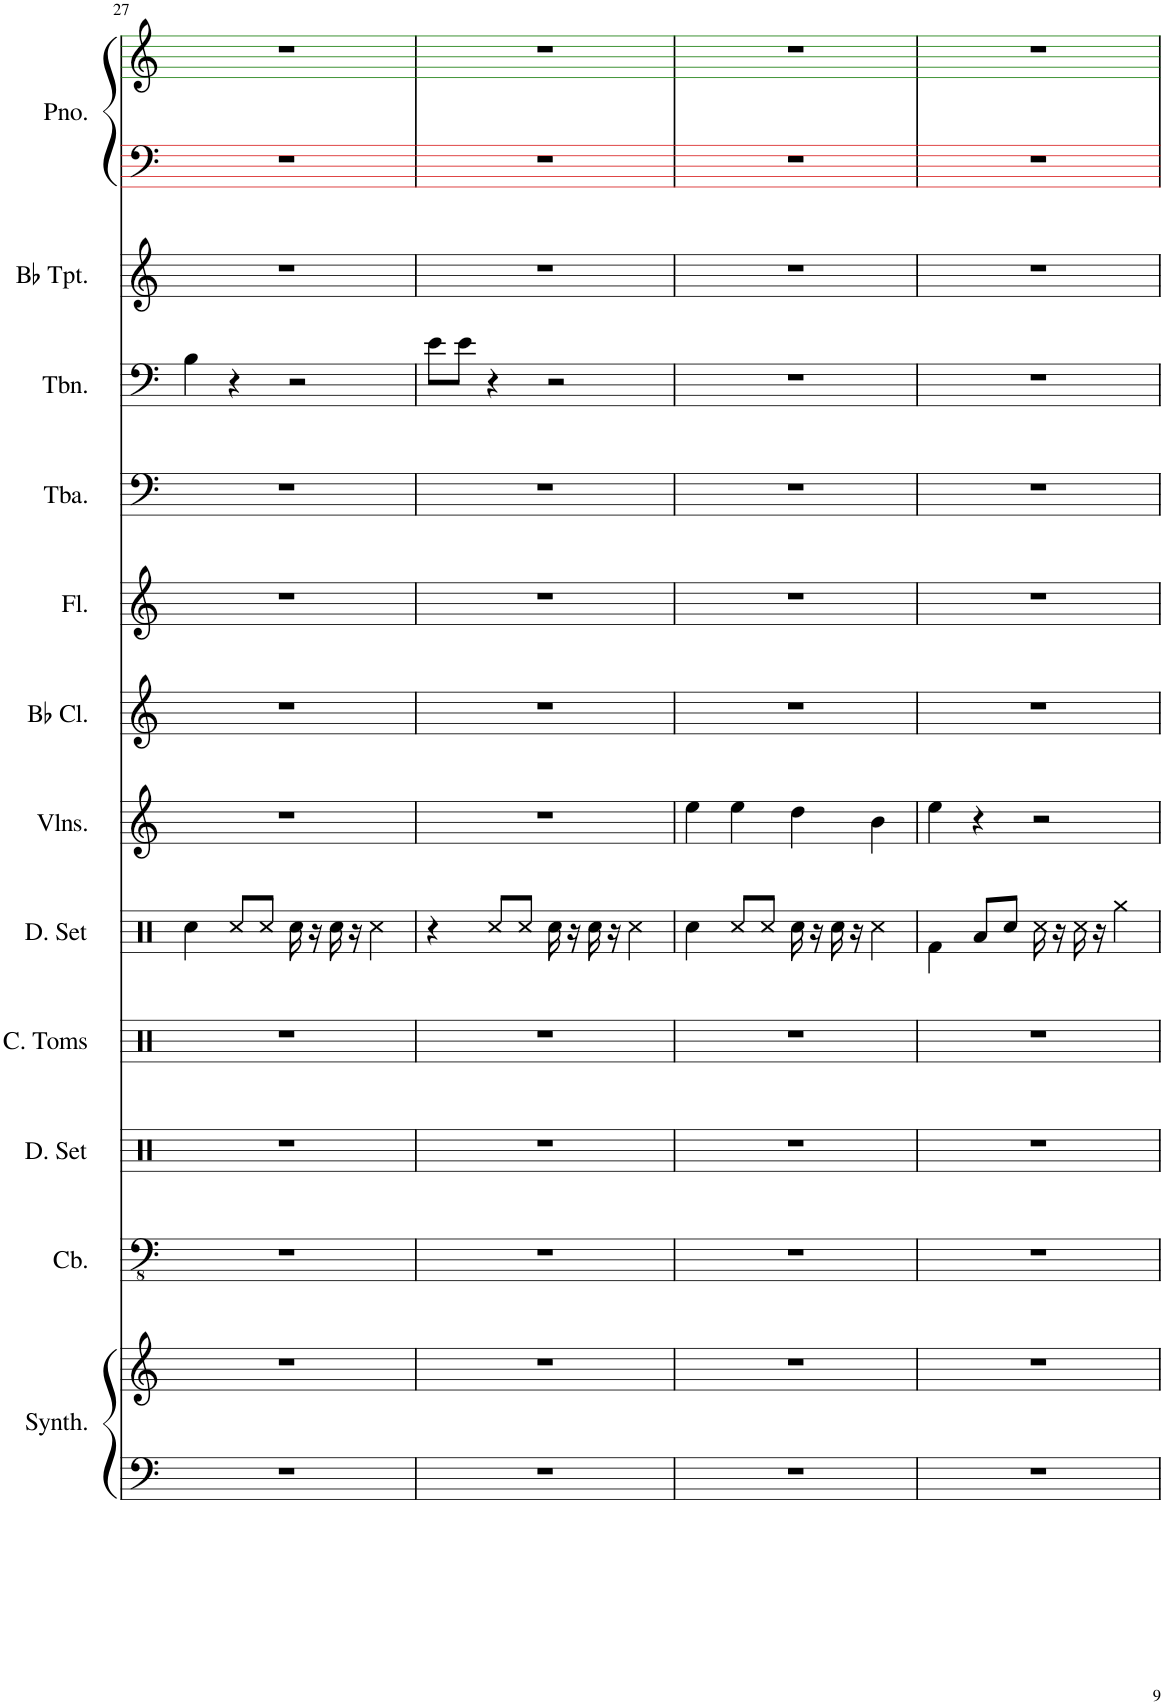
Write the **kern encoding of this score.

**kern	**kern	**kern	**kern	**kern	**kern	**kern	**kern	**kern	**kern	**kern	**kern	**kern	**kern
*part12	*part12	*part11	*part10	*part9	*part8	*part7	*part6	*part5	*part4	*part3	*part2	*part1	*part1
*staff14	*staff13	*staff12	*staff11	*staff10	*staff9	*staff8	*staff7	*staff6	*staff5	*staff4	*staff3	*staff2	*staff1
*I"Echoes Synthesizer	*	*I"Contrabass	*I"Drumset	*I"Concert Toms	*I"Drumset	*I"Violins	*I"Bb Clarinet	*I"Flute	*I"Tuba	*I"Trombone	*I"Bb Trumpet	*I"Piano	*
*I'Synth.	*	*I'Cb.	*I'D. Set	*I'C. Toms	*I'D. Set	*I'Vlns.	*I'Bb Cl.	*I'Fl.	*I'Tba.	*I'Tbn.	*I'Bb Tpt.	*I'Pno.	*
!!LO:PB:g=z
*clefF4	*clefG2	*clefFv4	*clefX	*clefX	*clefX	*clefG2	*clefG2	*clefG2	*clefF4	*clefF4	*clefG2	*clefF4	*clefG2
*	*	*ITrd7c12	*	*	*	*	*ITrd1c2	*	*	*	*ITrd1c2	*	*
*k[]	*k[]	*k[]	*k[]	*k[]	*k[]	*k[]	*k[]	*k[]	*k[]	*k[]	*k[]	*k[]	*k[]
*M4/4	*M4/4	*M4/4	*M4/4	*M4/4	*M4/4	*M4/4	*M4/4	*M4/4	*M4/4	*M4/4	*M4/4	*M4/4	*M4/4
=27	=27	=27	=27	=27	=27	=27	=27	=27	=27	=27	=27	=27	=27
1r	1r	1r	1r	1r	4Rcc\	1r	1r	1r	1r	4B\	1r	1r	1r
.	.	.	.	.	8Rcc/L	.	.	.	.	4r	.	.	.
.	.	.	.	.	8Rcc/J	.	.	.	.	.	.	.	.
.	.	.	.	.	16Rcc\	.	.	.	.	2r	.	.	.
.	.	.	.	.	16r	.	.	.	.	.	.	.	.
.	.	.	.	.	16Rcc\	.	.	.	.	.	.	.	.
.	.	.	.	.	16r	.	.	.	.	.	.	.	.
.	.	.	.	.	4Rcc\	.	.	.	.	.	.	.	.
=28	=28	=28	=28	=28	=28	=28	=28	=28	=28	=28	=28	=28	=28
1r	1r	1r	1r	1r	4r	1r	1r	1r	1r	8e\L	1r	1r	1r
.	.	.	.	.	.	.	.	.	.	8e\J	.	.	.
.	.	.	.	.	8Rcc/L	.	.	.	.	4r	.	.	.
.	.	.	.	.	8Rcc/J	.	.	.	.	.	.	.	.
.	.	.	.	.	16Rcc\	.	.	.	.	2r	.	.	.
.	.	.	.	.	16r	.	.	.	.	.	.	.	.
.	.	.	.	.	16Rcc\	.	.	.	.	.	.	.	.
.	.	.	.	.	16r	.	.	.	.	.	.	.	.
.	.	.	.	.	4Rcc\	.	.	.	.	.	.	.	.
=29	=29	=29	=29	=29	=29	=29	=29	=29	=29	=29	=29	=29	=29
1r	1r	1r	1r	1r	4Rcc\	4ee\	1r	1r	1r	1r	1r	1r	1r
.	.	.	.	.	8Rcc/L	4ee\	.	.	.	.	.	.	.
.	.	.	.	.	8Rcc/J	.	.	.	.	.	.	.	.
.	.	.	.	.	16Rcc\	4dd\	.	.	.	.	.	.	.
.	.	.	.	.	16r	.	.	.	.	.	.	.	.
.	.	.	.	.	16Rcc\	.	.	.	.	.	.	.	.
.	.	.	.	.	16r	.	.	.	.	.	.	.	.
.	.	.	.	.	4Rcc\	4b\	.	.	.	.	.	.	.
=30	=30	=30	=30	=30	=30	=30	=30	=30	=30	=30	=30	=30	=30
1r	1r	1r	1r	1r	4Rf\	4ee\	1r	1r	1r	1r	1r	1r	1r
.	.	.	.	.	8Ra/L	4r	.	.	.	.	.	.	.
.	.	.	.	.	8Rcc/J	.	.	.	.	.	.	.	.
.	.	.	.	.	16Rcc\	2r	.	.	.	.	.	.	.
.	.	.	.	.	16r	.	.	.	.	.	.	.	.
.	.	.	.	.	16Rcc\	.	.	.	.	.	.	.	.
.	.	.	.	.	16r	.	.	.	.	.	.	.	.
.	.	.	.	.	4Rgg\	.	.	.	.	.	.	.	.
=	=	=	=	=	=	=	=	=	=	=	=	=	=
*-	*-	*-	*-	*-	*-	*-	*-	*-	*-	*-	*-	*-	*-
